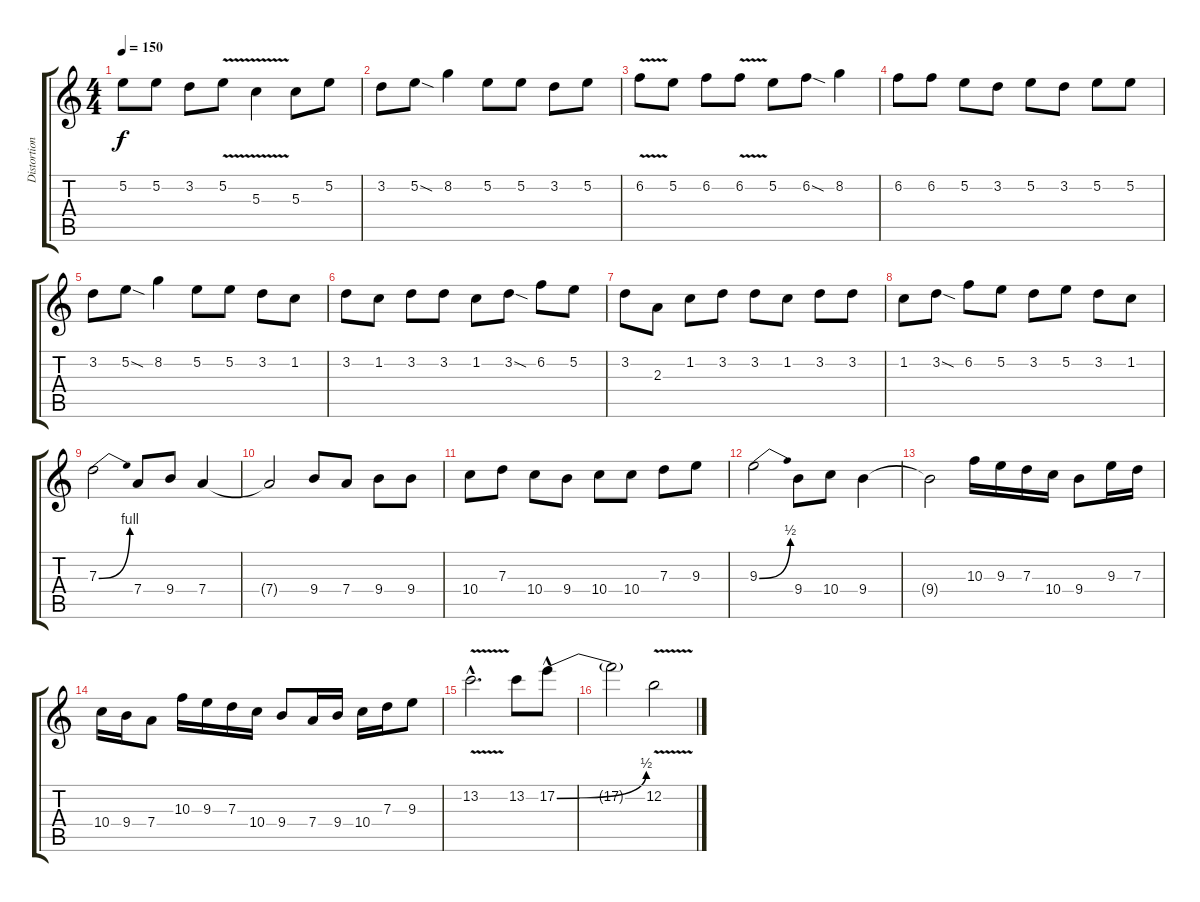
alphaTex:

\track ("Distortion Guitar (lead+solo)" "Distortion") {instrument distortionguitar}
\staff {score tabs}
\tuning (E4 B3 G3 D3 A2 E2) {hide}
\ts (4 4)
\tempo 150
\clef g2
\ks c
5.2.8{dy f} 5.2.8 3.2.8 5.2{v}.8 5.3{v}.4 5.3.8 5.2.8 |
3.2.8 5.2{sod}.8 8.2.4 5.2.8 5.2.8 3.2.8 5.2.8 |
6.2{v}.8 5.2.8 6.2.8 6.2{v}.8 5.2.8 6.2{sod}.8 8.2.4 |
6.2.8 6.2.8 5.2.8 3.2.8 5.2.8 3.2.8 5.2.8 5.2.8 |
3.2.8 5.2{sod}.8 8.2.4 5.2.8 5.2.8 3.2.8 1.2.8 |
3.2.8 1.2.8 3.2.8 3.2.8 1.2.8 3.2{sod}.8 6.2.8 5.2.8 |
3.2.8 2.3.8 1.2.8 3.2.8 3.2.8 1.2.8 3.2.8 3.2.8 |
1.2.8 3.2{sod}.8 6.2.8 5.2.8 3.2.8 5.2.8 3.2.8 1.2.8 |
7.3{be (bend 0 0 60 4)}.2{volume 14} 7.4.8 9.4.8 7.4.4 |
7.4{t}.2 9.4.8 7.4.8 9.4.8 9.4.8 |
10.4.8 7.3.8 10.4.8 9.4.8 10.4.8 10.4.8 7.3.8 9.3.8 |
9.3{be (bend 0 0 60 2)}.2 9.4.8 10.4.8 9.4.4 |
9.4{t}.2 10.3.16 9.3.16 7.3.16 10.4.16 9.4.8 9.3.16 7.3.16 |
10.4.16 9.4.16 7.4.8 10.3.16 9.3.16 7.3.16 10.4.16 9.4.8 7.4.16 9.4.16 10.4.16 7.3.16 9.3.8 |
13.2{v hac}.2{d} 13.2.8 17.2{be (bend 0 0 60 2) hac}.8 |
17.2{t}.2 12.2{v}.2
